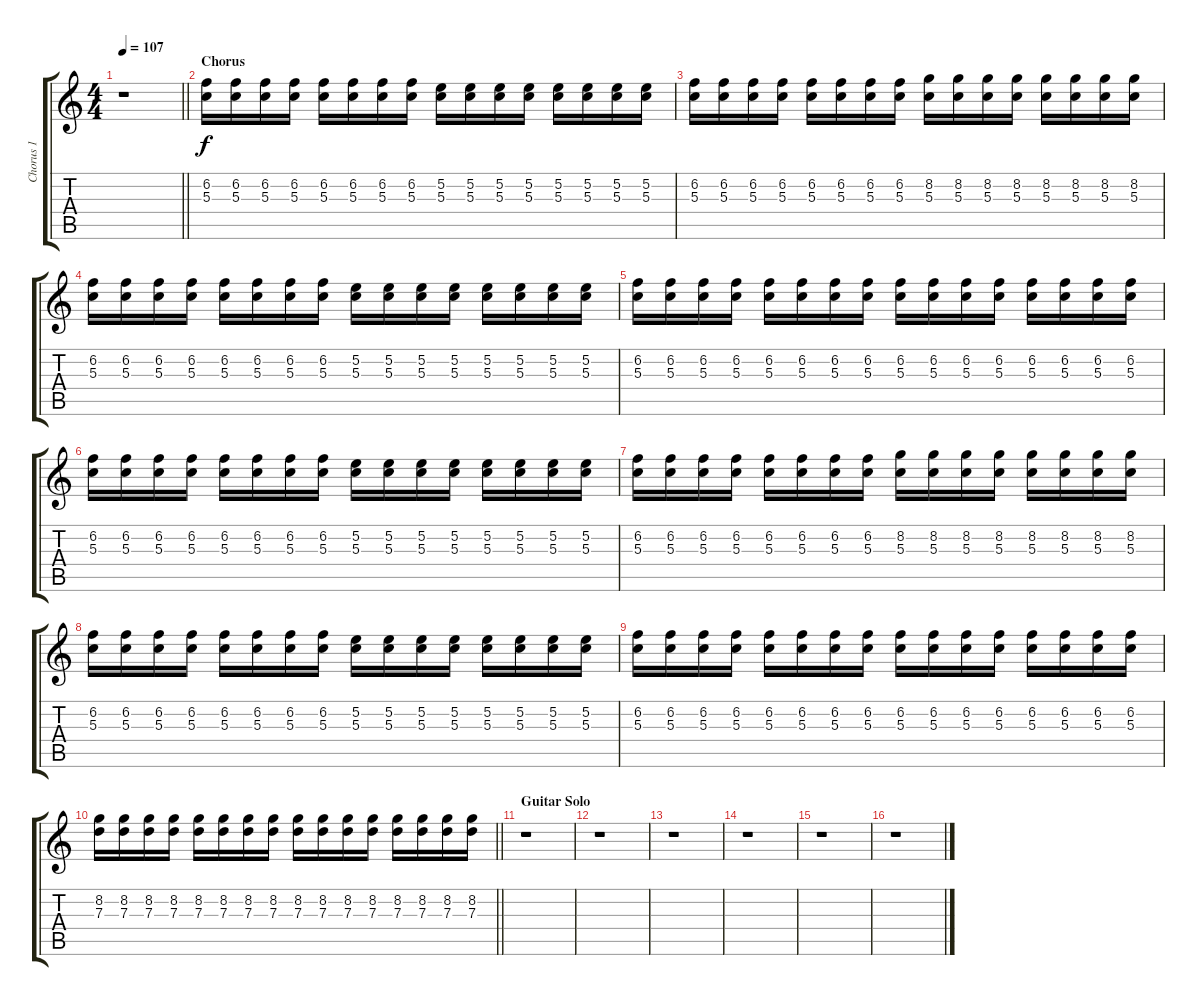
\track ("Chorus 1" "Chorus 1") {instrument distortionguitar}
\staff {score tabs}
\tuning (E4 B3 G3 D3 A2 D2) {hide}
\ts (4 4)
\tempo 107
\clef g2
\barLineRight lightlight
\ks c
r.1{dy f} |
\section ("" "Chorus")
(6.2 5.3).16 (6.2 5.3).16 (6.2 5.3).16 (6.2 5.3).16 (6.2 5.3).16 (6.2 5.3).16 (6.2 5.3).16 (6.2 5.3).16 (5.2 5.3).16 (5.2 5.3).16 (5.2 5.3).16 (5.2 5.3).16 (5.2 5.3).16 (5.2 5.3).16 (5.2 5.3).16 (5.2 5.3).16 |
(6.2 5.3).16 (6.2 5.3).16 (6.2 5.3).16 (6.2 5.3).16 (6.2 5.3).16 (6.2 5.3).16 (6.2 5.3).16 (6.2 5.3).16 (8.2 5.3).16 (8.2 5.3).16 (8.2 5.3).16 (8.2 5.3).16 (8.2 5.3).16 (8.2 5.3).16 (8.2 5.3).16 (8.2 5.3).16 |
(6.2 5.3).16 (6.2 5.3).16 (6.2 5.3).16 (6.2 5.3).16 (6.2 5.3).16 (6.2 5.3).16 (6.2 5.3).16 (6.2 5.3).16 (5.2 5.3).16 (5.2 5.3).16 (5.2 5.3).16 (5.2 5.3).16 (5.2 5.3).16 (5.2 5.3).16 (5.2 5.3).16 (5.2 5.3).16 |
(6.2 5.3).16 (6.2 5.3).16 (6.2 5.3).16 (6.2 5.3).16 (6.2 5.3).16 (6.2 5.3).16 (6.2 5.3).16 (6.2 5.3).16 (6.2 5.3).16 (6.2 5.3).16 (6.2 5.3).16 (6.2 5.3).16 (6.2 5.3).16 (6.2 5.3).16 (6.2 5.3).16 (6.2 5.3).16 |
(6.2 5.3).16 (6.2 5.3).16 (6.2 5.3).16 (6.2 5.3).16 (6.2 5.3).16 (6.2 5.3).16 (6.2 5.3).16 (6.2 5.3).16 (5.2 5.3).16 (5.2 5.3).16 (5.2 5.3).16 (5.2 5.3).16 (5.2 5.3).16 (5.2 5.3).16 (5.2 5.3).16 (5.2 5.3).16 |
(6.2 5.3).16 (6.2 5.3).16 (6.2 5.3).16 (6.2 5.3).16 (6.2 5.3).16 (6.2 5.3).16 (6.2 5.3).16 (6.2 5.3).16 (8.2 5.3).16 (8.2 5.3).16 (8.2 5.3).16 (8.2 5.3).16 (8.2 5.3).16 (8.2 5.3).16 (8.2 5.3).16 (8.2 5.3).16 |
(6.2 5.3).16 (6.2 5.3).16 (6.2 5.3).16 (6.2 5.3).16 (6.2 5.3).16 (6.2 5.3).16 (6.2 5.3).16 (6.2 5.3).16 (5.2 5.3).16 (5.2 5.3).16 (5.2 5.3).16 (5.2 5.3).16 (5.2 5.3).16 (5.2 5.3).16 (5.2 5.3).16 (5.2 5.3).16 |
(6.2 5.3).16 (6.2 5.3).16 (6.2 5.3).16 (6.2 5.3).16 (6.2 5.3).16 (6.2 5.3).16 (6.2 5.3).16 (6.2 5.3).16 (6.2 5.3).16 (6.2 5.3).16 (6.2 5.3).16 (6.2 5.3).16 (6.2 5.3).16 (6.2 5.3).16 (6.2 5.3).16 (6.2 5.3).16 |
\barLineRight lightlight
(8.2 7.3).16 (8.2 7.3).16 (8.2 7.3).16 (8.2 7.3).16 (8.2 7.3).16 (8.2 7.3).16 (8.2 7.3).16 (8.2 7.3).16 (8.2 7.3).16 (8.2 7.3).16 (8.2 7.3).16 (8.2 7.3).16 (8.2 7.3).16 (8.2 7.3).16 (8.2 7.3).16 (8.2 7.3).16 |
\section ("" "Guitar Solo")
r.1 |
r.1 |
r.1 |
r.1 |
r.1 |
r.1
